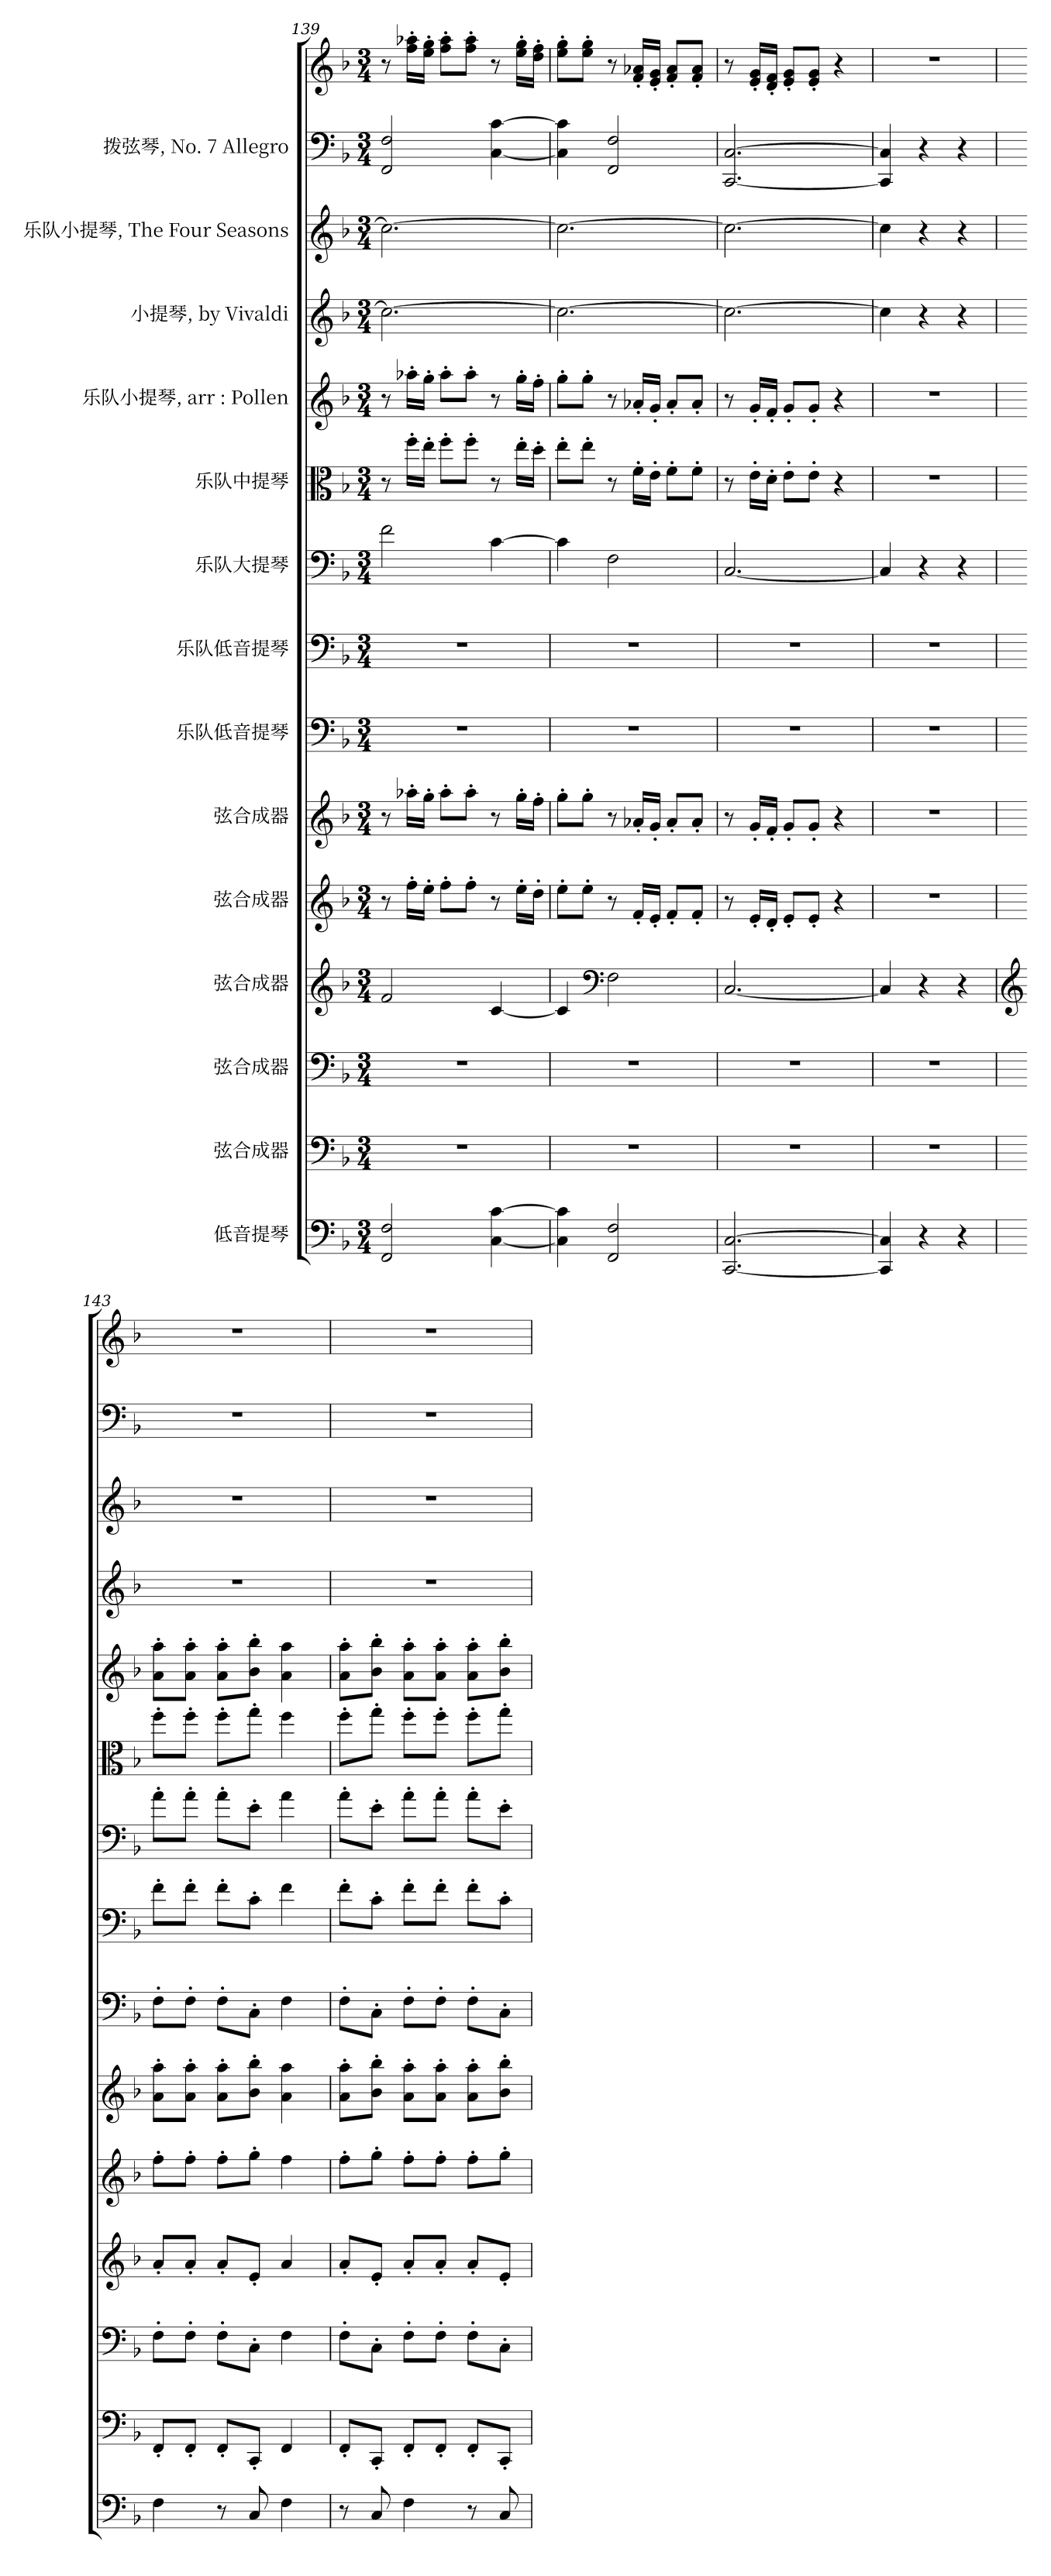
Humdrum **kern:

**kern	**kern	**kern	**kern	**kern	**kern	**kern	**kern	**kern	**kern	**kern	**kern	**kern	**kern	**kern
*part14	*part13	*part12	*part11	*part10	*part9	*part8	*part7	*part6	*part5	*part4	*part3	*part2	*part1	*part1
*staff15	*staff14	*staff13	*staff12	*staff11	*staff10	*staff9	*staff8	*staff7	*staff6	*staff5	*staff4	*staff3	*staff2	*staff1
*I"低音提琴	*I"弦合成器	*I"弦合成器	*I"弦合成器	*I"弦合成器	*I"弦合成器	*I"乐队低音提琴	*I"乐队低音提琴	*I"乐队大提琴	*I"乐队中提琴	*I"乐队小提琴, arr : Pollen	*I"小提琴, by Vivaldi	*I"乐队小提琴, The Four Seasons	*I"拨弦琴, No. 7 Allegro	*
*clefF4	*clefF4	*clefF4	*clefG2	*clefG2	*clefG2	*clefF4	*clefF4	*clefF4	*clefC3	*clefG2	*clefG2	*clefG2	*clefF4	*clefG2
*ITrd7c12	*	*	*	*	*	*ITrd7c12	*ITrd7c12	*	*	*	*	*	*	*
*k[b-]	*k[b-]	*k[b-]	*k[b-]	*k[b-]	*k[b-]	*k[b-]	*k[b-]	*k[b-]	*k[b-]	*k[b-]	*k[b-]	*k[b-]	*k[b-]	*k[b-]
*M3/4	*M3/4	*M3/4	*M3/4	*M3/4	*M3/4	*M3/4	*M3/4	*M3/4	*M3/4	*M3/4	*M3/4	*M3/4	*M3/4	*M3/4
=139	=139	=139	=139	=139	=139	=139	=139	=139	=139	=139	=139	=139	=139	=139
2FFF/ 2FF/	2.r	2.r	2f/	8r	8r	2.r	2.r	2f\	8r	8r	2.cc\_	2.cc\_	2FF/ 2F/	8r
.	.	.	.	16ff'\LL	16aa-X'\LL	.	.	.	16ff'\LL	16aa-X'\LL	.	.	.	16ff\' 16aa-X\'LL
.	.	.	.	16ee'\JJ	16gg'\JJ	.	.	.	16ee'\JJ	16gg'\JJ	.	.	.	16ee\' 16gg\'JJ
.	.	.	.	8ff'\L	8aa-'\L	.	.	.	8ff'\L	8aa-'\L	.	.	.	8ff\' 8aa-\'L
.	.	.	.	8ff'\J	8aa-'\J	.	.	.	8ff'\J	8aa-'\J	.	.	.	8ff\' 8aa-\'J
[4CC\ [4C\	.	.	[4c/	8r	8r	.	.	[4c\	8r	8r	.	.	[4C\ [4c\	8r
.	.	.	.	16ee'\LL	16gg'\LL	.	.	.	16ee'\LL	16gg'\LL	.	.	.	16ee\' 16gg\'LL
.	.	.	.	16dd'\JJ	16ff'\JJ	.	.	.	16dd'\JJ	16ff'\JJ	.	.	.	16dd\' 16ff\'JJ
!!LO:PB:g=z
=140	=140	=140	=140	=140	=140	=140	=140	=140	=140	=140	=140	=140	=140	=140
4CC\] 4C\]	2.r	2.r	4c/]	8ee'\L	8gg'\L	2.r	2.r	4c\]	8ee'\L	8gg'\L	2.cc\_	2.cc\_	4C\] 4c\]	8ee\' 8gg\'L
.	.	.	.	8ee'\J	8gg'\J	.	.	.	8ee'\J	8gg'\J	.	.	.	8ee\' 8gg\'J
*	*	*	*clefF4	*	*	*	*	*	*	*	*	*	*	*
2FFF/ 2FF/	.	.	2F\	8r	8r	.	.	2F\	8r	8r	.	.	2FF/ 2F/	8r
.	.	.	.	16f'/LL	16a-X'/LL	.	.	.	16f'\LL	16a-X'/LL	.	.	.	16f/' 16a-X/'LL
.	.	.	.	16e'/JJ	16g'/JJ	.	.	.	16e'\JJ	16g'/JJ	.	.	.	16e/' 16g/'JJ
.	.	.	.	8f'/L	8a-'/L	.	.	.	8f'\L	8a-'/L	.	.	.	8f/' 8a-/'L
.	.	.	.	8f'/J	8a-'/J	.	.	.	8f'\J	8a-'/J	.	.	.	8f/' 8a-/'J
=141	=141	=141	=141	=141	=141	=141	=141	=141	=141	=141	=141	=141	=141	=141
[2.CCC/ [2.CC/	2.r	2.r	[2.C/	8r	8r	2.r	2.r	[2.C/	8r	8r	2.cc\_	2.cc\_	[2.CC/ [2.C/	8r
.	.	.	.	16e'/LL	16g'/LL	.	.	.	16e'\LL	16g'/LL	.	.	.	16e/' 16g/'LL
.	.	.	.	16d'/JJ	16f'/JJ	.	.	.	16d'\JJ	16f'/JJ	.	.	.	16d/' 16f/'JJ
.	.	.	.	8e'/L	8g'/L	.	.	.	8e'\L	8g'/L	.	.	.	8e/' 8g/'L
.	.	.	.	8e'/J	8g'/J	.	.	.	8e'\J	8g'/J	.	.	.	8e/' 8g/'J
.	.	.	.	4r	4r	.	.	.	4r	4r	.	.	.	4r
=142	=142	=142	=142	=142	=142	=142	=142	=142	=142	=142	=142	=142	=142	=142
4CCC/] 4CC/]	2.r	2.r	4C/]	2.r	2.r	2.r	2.r	4C/]	2.r	2.r	4cc\]	4cc\]	4CC/] 4C/]	2.r
4r	.	.	4r	.	.	.	.	4r	.	.	4r	4r	4r	.
4r	.	.	4r	.	.	.	.	4r	.	.	4r	4r	4r	.
=143	=143	=143	=143	=143	=143	=143	=143	=143	=143	=143	=143	=143	=143	=143
*	*	*	*clefG2	*	*	*	*	*	*	*	*	*	*	*
4FF\	8FF'/L	8F'\L	8a'/L	8ff'\L	8a\' 8aa\'L	8FF'\L	8F'\L	8a'\L	8ff'\L	8a\' 8aa\'L	2.r	2.r	2.r	2.r
.	8FF'/J	8F'\J	8a'/J	8ff'\J	8a\' 8aa\'J	8FF'\J	8F'\J	8a'\J	8ff'\J	8a\' 8aa\'J	.	.	.	.
8r	8FF'/L	8F'\L	8a'/L	8ff'\L	8a\' 8aa\'L	8FF'\L	8F'\L	8a'\L	8ff'\L	8a\' 8aa\'L	.	.	.	.
8CC/	8CC'/J	8C'\J	8e'/J	8gg'\J	8b-\' 8bb-\'J	8CC'\J	8C'\J	8e'\J	8gg'\J	8b-\' 8bb-\'J	.	.	.	.
4FF\	4FF/	4F\	4a/	4ff\	4a\ 4aa\	4FF\	4F\	4a\	4ff\	4a\ 4aa\	.	.	.	.
=144	=144	=144	=144	=144	=144	=144	=144	=144	=144	=144	=144	=144	=144	=144
8r	8FF'/L	8F'\L	8a'/L	8ff'\L	8a\' 8aa\'L	8FF'\L	8F'\L	8a'\L	8ff'\L	8a\' 8aa\'L	2.r	2.r	2.r	2.r
8CC/	8CC'/J	8C'\J	8e'/J	8gg'\J	8b-\' 8bb-\'J	8CC'\J	8C'\J	8e'\J	8gg'\J	8b-\' 8bb-\'J	.	.	.	.
4FF\	8FF'/L	8F'\L	8a'/L	8ff'\L	8a\' 8aa\'L	8FF'\L	8F'\L	8a'\L	8ff'\L	8a\' 8aa\'L	.	.	.	.
.	8FF'/J	8F'\J	8a'/J	8ff'\J	8a\' 8aa\'J	8FF'\J	8F'\J	8a'\J	8ff'\J	8a\' 8aa\'J	.	.	.	.
8r	8FF'/L	8F'\L	8a'/L	8ff'\L	8a\' 8aa\'L	8FF'\L	8F'\L	8a'\L	8ff'\L	8a\' 8aa\'L	.	.	.	.
8CC/	8CC'/J	8C'\J	8e'/J	8gg'\J	8b-\' 8bb-\'J	8CC'\J	8C'\J	8e'\J	8gg'\J	8b-\' 8bb-\'J	.	.	.	.
=	=	=	=	=	=	=	=	=	=	=	=	=	=	=
*-	*-	*-	*-	*-	*-	*-	*-	*-	*-	*-	*-	*-	*-	*-
